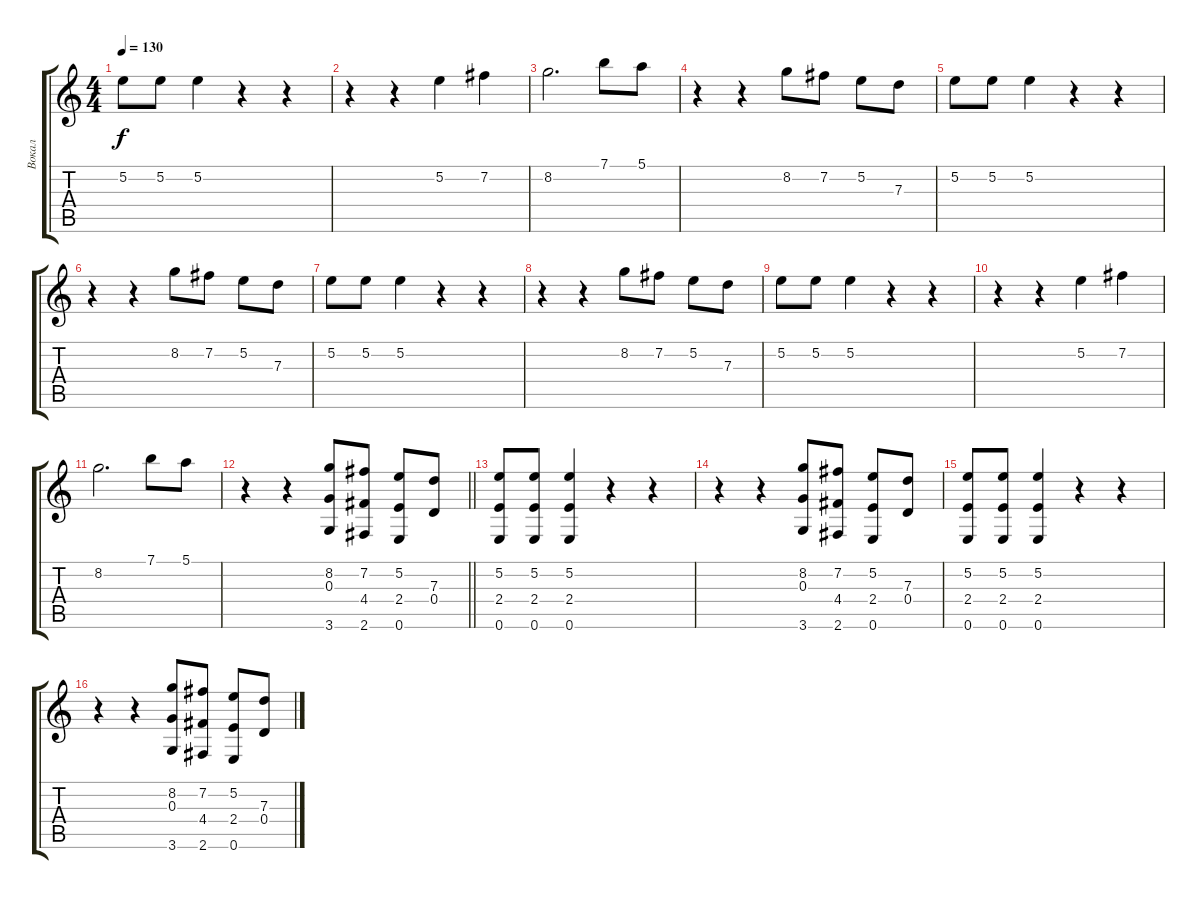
\track ("Вокал" "Вокал") {instrument distortionguitar}
\staff {score tabs}
\tuning (E4 B3 G3 D3 A2 E2) {hide}
\ts (4 4)
\tempo 130
\clef g2
\ks c
5.2.8{dy f} 5.2.8 5.2.4 r.4 r.4 |
r.4 r.4 5.2.4 7.2.4 |
8.2.2{d} 7.1.8 5.1.8 |
r.4 r.4 8.2.8 7.2.8 5.2.8 7.3.8 |
5.2.8 5.2.8 5.2.4 r.4 r.4 |
r.4 r.4 8.2.8 7.2.8 5.2.8 7.3.8 |
5.2.8 5.2.8 5.2.4 r.4 r.4 |
r.4 r.4 8.2.8 7.2.8 5.2.8 7.3.8 |
5.2.8 5.2.8 5.2.4 r.4 r.4 |
r.4 r.4 5.2.4 7.2.4 |
8.2.2{d} 7.1.8 5.1.8 |
\barLineRight lightlight
r.4 r.4 (8.2 0.3 3.6).8 (7.2 4.4 2.6).8 (5.2 2.4 0.6).8 (7.3 0.4).8 |
(5.2 2.4 0.6).8 (5.2 2.4 0.6).8 (5.2 2.4 0.6).4 r.4 r.4 |
r.4 r.4 (8.2 0.3 3.6).8 (7.2 4.4 2.6).8 (5.2 2.4 0.6).8 (7.3 0.4).8 |
(5.2 2.4 0.6).8 (5.2 2.4 0.6).8 (5.2 2.4 0.6).4 r.4 r.4 |
r.4 r.4 (8.2 0.3 3.6).8 (7.2 4.4 2.6).8 (5.2 2.4 0.6).8 (7.3 0.4).8
